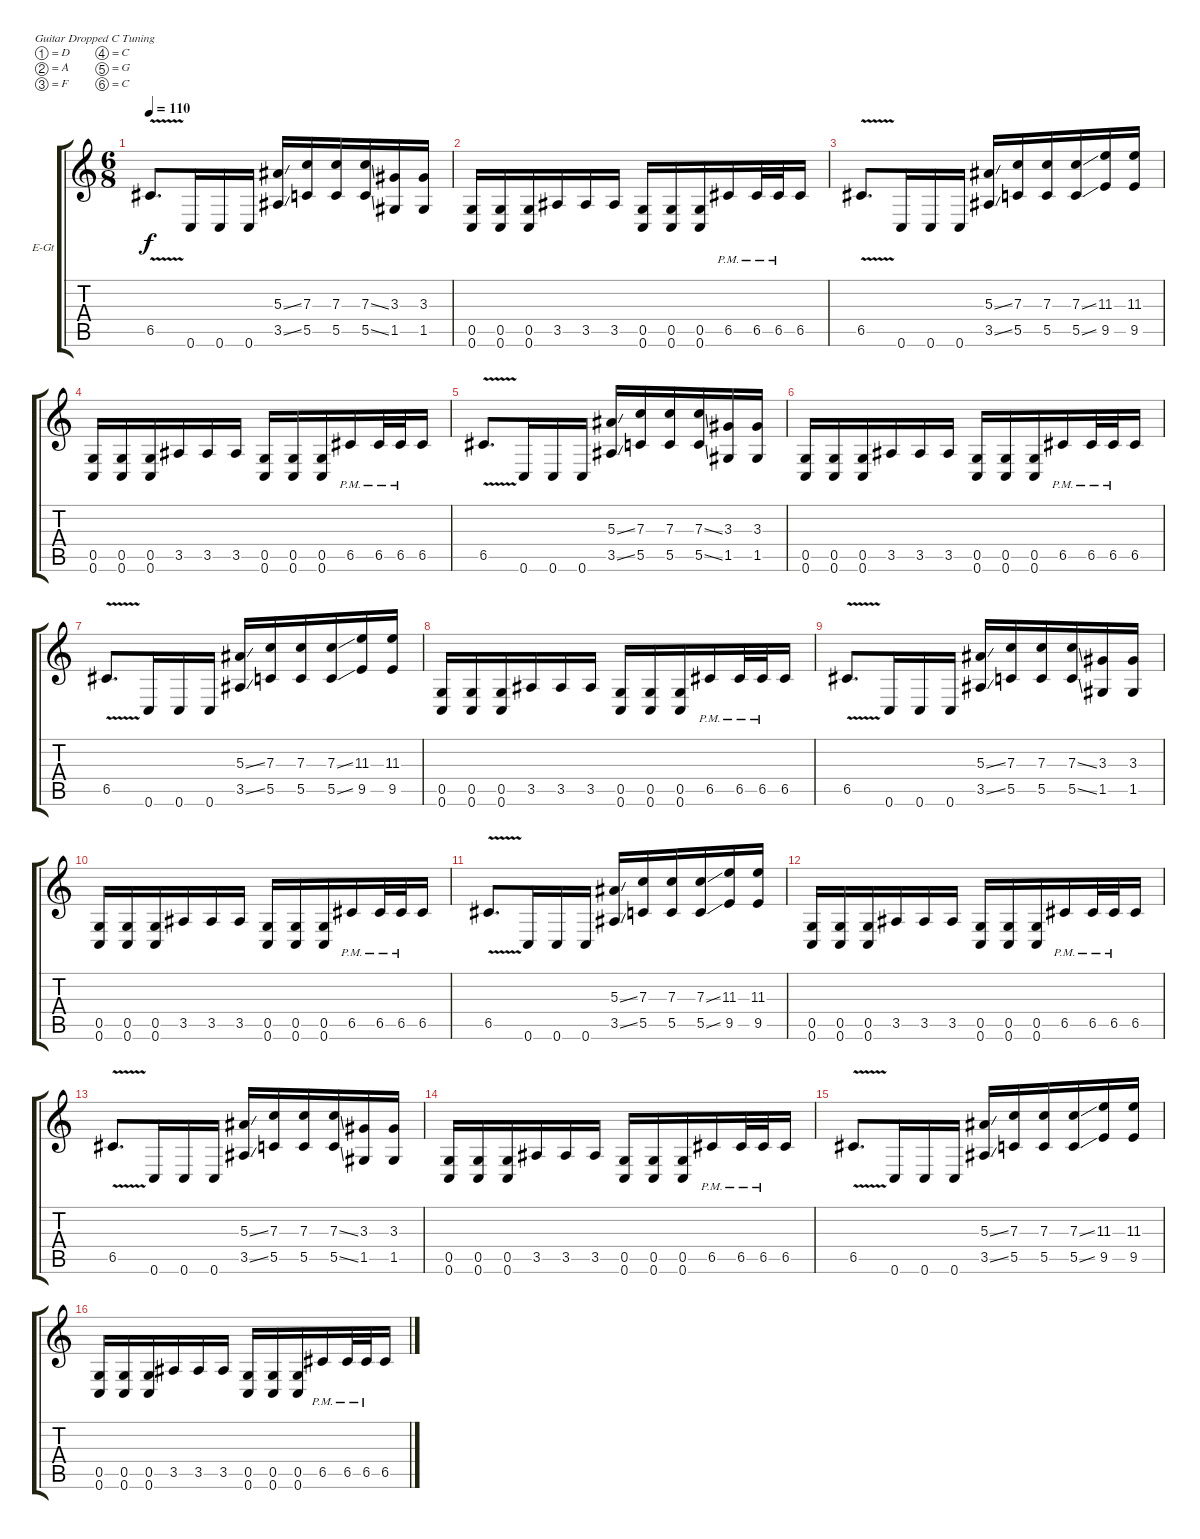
\bracketExtendMode groupsimilarinstruments
\firstSystemTrackNameOrientation horizontal
\otherSystemsTrackNameOrientation horizontal
\track ("Electric Guitar 2" "E-Gt") {instrument distortionguitar}
\staff {score tabs}
\tuning (D4 A3 F3 C3 G2 C2)
\ts (6 8)
\tempo 110
\clef g2
\ks c
6.5{v}.8{d dy f} 0.6.16 0.6.16 0.6.16 (3.5{ss} 5.3{ss}).16 (5.5 7.3).16 (5.5 7.3).16 (5.5{ss} 7.3{ss}).16 (1.5 3.3).16 (1.5 3.3).16 |
(0.6 0.5).16 (0.6 0.5).16 (0.6 0.5).16 3.5.16 3.5.16 3.5.16 (0.6 0.5).16 (0.6 0.5).16 (0.6 0.5).16 6.5{pm}.16 6.5{pm}.32 6.5{pm}.32 6.5.16 |
6.5{v}.8{d} 0.6.16 0.6.16 0.6.16 (3.5{ss} 5.3{ss}).16 (5.5 7.3).16 (5.5 7.3).16 (5.5{ss} 7.3{ss}).16 (9.5 11.3).16 (11.3 9.5).16 |
(0.6 0.5).16 (0.6 0.5).16 (0.6 0.5).16 3.5.16 3.5.16 3.5.16 (0.6 0.5).16 (0.6 0.5).16 (0.6 0.5).16 6.5{pm}.16 6.5{pm}.32 6.5{pm}.32 6.5.16 |
6.5{v}.8{d} 0.6.16 0.6.16 0.6.16 (3.5{ss} 5.3{ss}).16 (5.5 7.3).16 (5.5 7.3).16 (5.5{ss} 7.3{ss}).16 (1.5 3.3).16 (1.5 3.3).16 |
(0.6 0.5).16 (0.6 0.5).16 (0.6 0.5).16 3.5.16 3.5.16 3.5.16 (0.6 0.5).16 (0.6 0.5).16 (0.6 0.5).16 6.5{pm}.16 6.5{pm}.32 6.5{pm}.32 6.5.16 |
6.5{v}.8{d} 0.6.16 0.6.16 0.6.16 (3.5{ss} 5.3{ss}).16 (5.5 7.3).16 (5.5 7.3).16 (5.5{ss} 7.3{ss}).16 (9.5 11.3).16 (11.3 9.5).16 |
(0.6 0.5).16 (0.6 0.5).16 (0.6 0.5).16 3.5.16 3.5.16 3.5.16 (0.6 0.5).16 (0.6 0.5).16 (0.6 0.5).16 6.5{pm}.16 6.5{pm}.32 6.5{pm}.32 6.5.16 |
6.5{v}.8{d} 0.6.16 0.6.16 0.6.16 (3.5{ss} 5.3{ss}).16 (5.5 7.3).16 (5.5 7.3).16 (5.5{ss} 7.3{ss}).16 (1.5 3.3).16 (1.5 3.3).16 |
(0.6 0.5).16 (0.6 0.5).16 (0.6 0.5).16 3.5.16 3.5.16 3.5.16 (0.6 0.5).16 (0.6 0.5).16 (0.6 0.5).16 6.5{pm}.16 6.5{pm}.32 6.5{pm}.32 6.5.16 |
6.5{v}.8{d} 0.6.16 0.6.16 0.6.16 (3.5{ss} 5.3{ss}).16 (5.5 7.3).16 (5.5 7.3).16 (5.5{ss} 7.3{ss}).16 (9.5 11.3).16 (11.3 9.5).16 |
(0.6 0.5).16 (0.6 0.5).16 (0.6 0.5).16 3.5.16 3.5.16 3.5.16 (0.6 0.5).16 (0.6 0.5).16 (0.6 0.5).16 6.5{pm}.16 6.5{pm}.32 6.5{pm}.32 6.5.16 |
6.5{v}.8{d} 0.6.16 0.6.16 0.6.16 (3.5{ss} 5.3{ss}).16 (5.5 7.3).16 (5.5 7.3).16 (5.5{ss} 7.3{ss}).16 (1.5 3.3).16 (1.5 3.3).16 |
(0.6 0.5).16 (0.6 0.5).16 (0.6 0.5).16 3.5.16 3.5.16 3.5.16 (0.6 0.5).16 (0.6 0.5).16 (0.6 0.5).16 6.5{pm}.16 6.5{pm}.32 6.5{pm}.32 6.5.16 |
6.5{v}.8{d} 0.6.16 0.6.16 0.6.16 (3.5{ss} 5.3{ss}).16 (5.5 7.3).16 (5.5 7.3).16 (5.5{ss} 7.3{ss}).16 (9.5 11.3).16 (11.3 9.5).16 |
(0.6 0.5).16 (0.6 0.5).16 (0.6 0.5).16 3.5.16 3.5.16 3.5.16 (0.6 0.5).16 (0.6 0.5).16 (0.6 0.5).16 6.5{pm}.16 6.5{pm}.32 6.5{pm}.32 6.5.16
